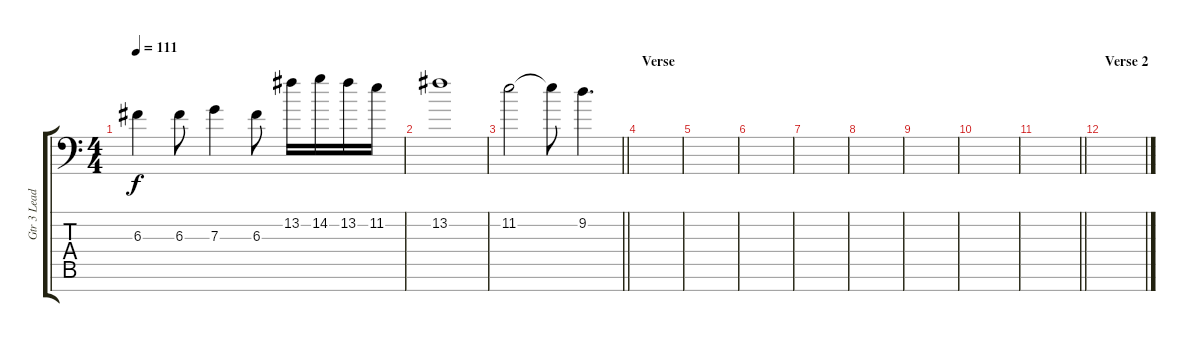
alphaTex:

\track ("Gtr 3 Lead" "Gtr 3 Lead") {instrument distortionguitar}
\staff {score tabs}
\tuning (A3 F3 C3 G2 D2 A1 E1) {hide}
\ts (4 4)
\tempo 111
\clef f4
\ks c
6.3.4{dy f} 6.3.8 7.3.4 6.3.8 13.2.16 14.2.16 13.2.16 11.2.16 |
13.2.1 |
\barLineRight lightlight
11.2.2 11.2{t}.8 9.2.4{d} |
\section ("" "Verse")
|
|
|
|
|
|
|
\barLineRight lightlight
|
\section ("" "Verse 2")
